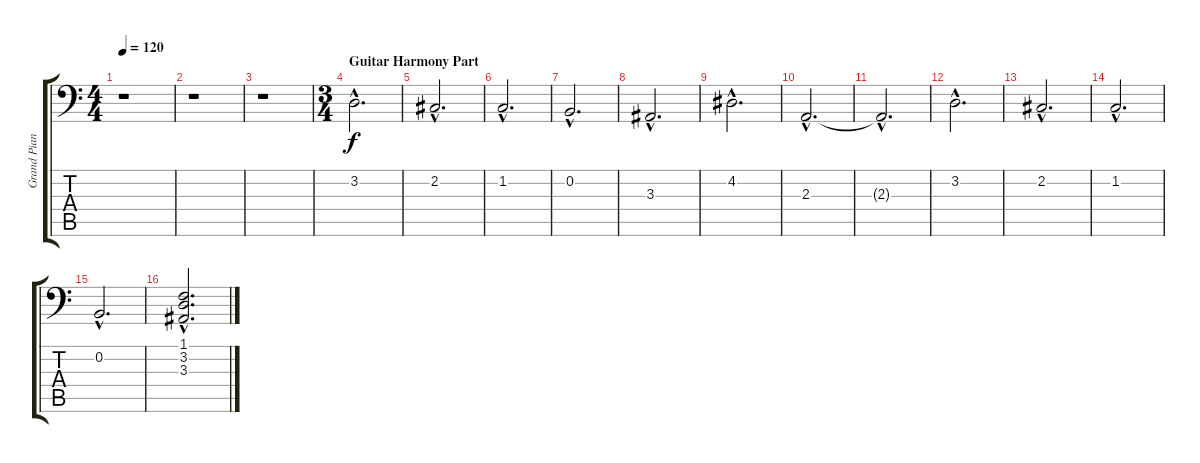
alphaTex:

\track ("Grand Piano (L. Hand)" "Grand Pian") {instrument acousticgrandpiano}
\staff {score tabs}
\tuning (E3 B2 G2 D2 A1 D1) {hide}
\ts (4 4)
\tempo 120
\clef f4
\ks c
r.1{dy fff} |
r.1 |
r.1 |
\ts (3 4)
\section ("" "Guitar Harmony Part")
3.2{hac}.2{d dy f} |
2.2{hac}.2{d} |
1.2{hac}.2{d} |
0.2{hac}.2{d} |
3.3{hac}.2{d} |
4.2{hac}.2{d} |
2.3{hac}.2{d} |
2.3{hac t}.2{d} |
3.2{hac}.2{d} |
2.2{hac}.2{d} |
1.2{hac}.2{d} |
0.2{hac}.2{d} |
(1.1{hac} 3.2{hac} 3.3{hac}).2{d}
